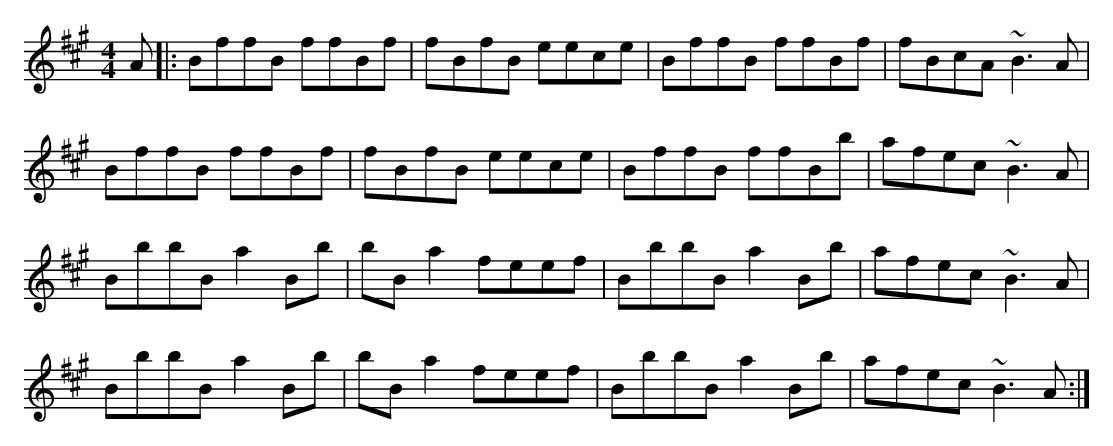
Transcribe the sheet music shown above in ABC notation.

X:1
M:4/4
K:Bdor
A|:BffB ffBf|fBfB eece|BffB ffBf|fBcA ~B3 A|
BffB ffBf|fBfB eece|BffB ffBb|afec ~B3 A|
BbbB a2Bb|bBa2 feef|BbbB a2Bb|afec ~B3A|
BbbB a2Bb|bBa2 feef|BbbB a2Bb|afec ~B3A:|
